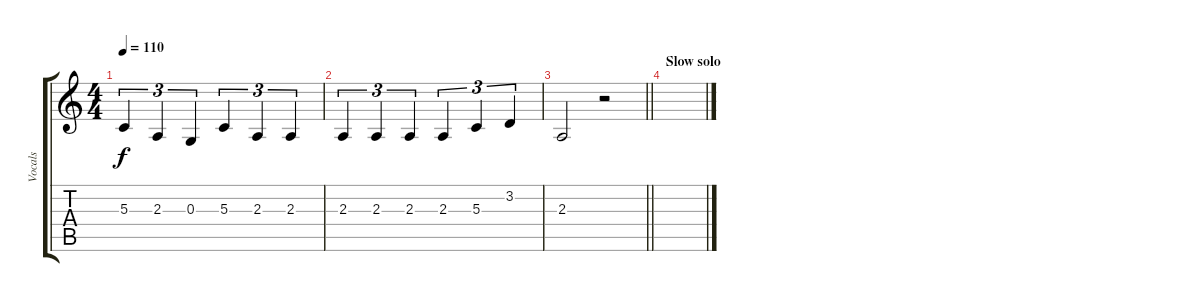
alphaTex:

\track ("Vocals" "Vocals") {instrument harmonica}
\staff {score tabs}
\tuning (E4 B3 G3 D3 A2 E2) {hide}
\ts (4 4)
\tempo 110
\clef g2
\ks c
5.3.4{tu (3 2) dy f} 2.3.4{tu (3 2)} 0.3.4{tu (3 2)} 5.3.4{tu (3 2)} 2.3.4{tu (3 2)} 2.3.4{tu (3 2)} |
2.3.4{tu (3 2)} 2.3.4{tu (3 2)} 2.3.4{tu (3 2)} 2.3.4{tu (3 2)} 5.3.4{tu (3 2)} 3.2.4{tu (3 2)} |
\barLineRight lightlight
2.3.2 r.2 |
\section ("" "Slow solo")
